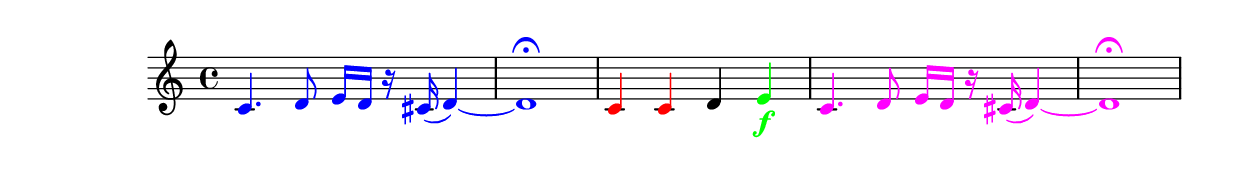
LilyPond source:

\version "2.18.0"

colorGrob =
#(define-music-function (parser location my-grob my-color)
   (symbol? color?)
   #{
       \temporary \override #my-grob #'color = #my-color
   #})

uncolorGrob =
#(define-music-function (parser location my-grob)
   (symbol?)
   #{
     \revert #my-grob #'color
   #})

colorGrobs =
#(define-music-function (parser location my-grob-list my-color)
   (symbol-list? color?)
   (if (null? my-grob-list)
       ;; issue an empty music expression
       #{ #}
       #{
         % color the first grob type of the current list
         \colorGrob #(car my-grob-list) #my-color
         % recursively call itself with the remainder
         % of the current list.
         \colorGrobs #(cdr my-grob-list) #my-color
       #}))

uncolorGrobs =
#(define-music-function (parser location my-grob-list)
   (symbol-list?)
   (if (null? my-grob-list)
       ;; issue an empty music expression
       #{ #}
       #{
         \uncolorGrob #(car my-grob-list)
         \uncolorGrobs #(cdr my-grob-list)
       #}))


colorMusic =
#(define-music-function (parser location my-color music)
   (color? ly:music?)
   #{
     \colorGrobs #'(NoteHead
                    Stem
                    Flag
                    Beam
                    Rest
                    Slur
                    PhrasingSlur
                    Tie
                    Script
                    Dots
                    DynamicText
                    Accidental) #my-color

     #music

     \uncolorGrobs #'(NoteHead
                      Stem
                      Flag
                      Beam
                      Rest
                      Slur
                      PhrasingSlur
                      Tie
                      Script
                      Dots
                      DynamicText
                      Accidental)
   #})

music = \relative c' {
  c4. d8 e16 d r cis( d4) ~ | d1 \fermata
}

\relative c' {
  \colorMusic #blue \music
  \colorMusic #red { c4 c } d \colorMusic #green e\f
  \colorMusic #magenta \music
}
